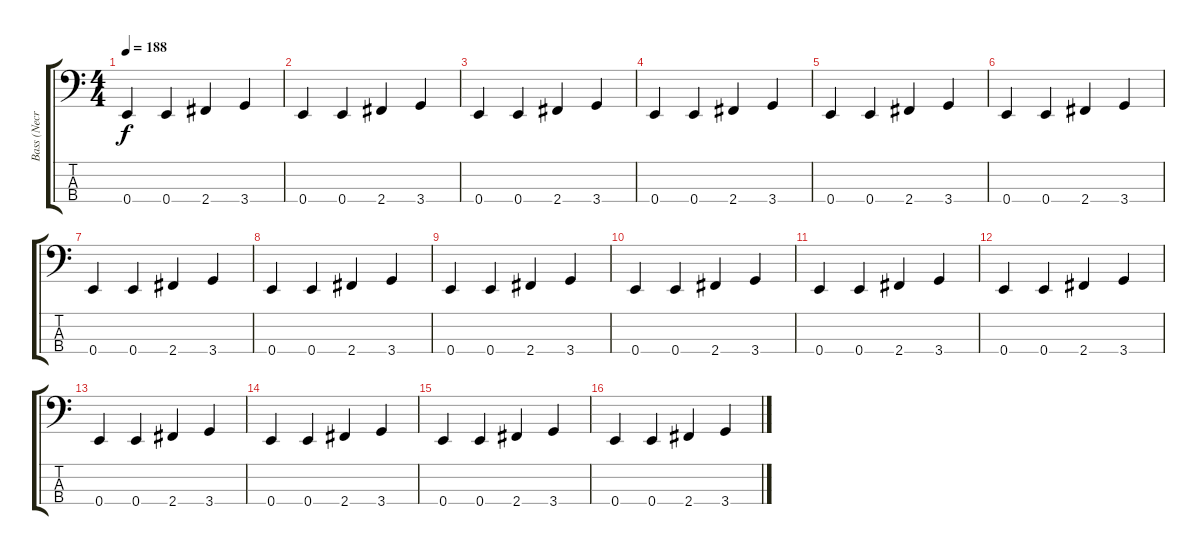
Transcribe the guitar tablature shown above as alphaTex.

\track ("Bass (Necrobutcher)" "Bass (Necr") {instrument electricbassfinger}
\staff {score tabs}
\tuning (G2 D2 A1 E1) {hide}
\ts (4 4)
\tempo 188
\clef f4
\ks c
0.4.4{dy f volume 13} 0.4.4 2.4.4 3.4.4 |
0.4.4{volume 13} 0.4.4 2.4.4 3.4.4 |
0.4.4{volume 13} 0.4.4 2.4.4 3.4.4 |
0.4.4{volume 13} 0.4.4 2.4.4 3.4.4 |
0.4.4{volume 13} 0.4.4 2.4.4 3.4.4 |
0.4.4{volume 13} 0.4.4 2.4.4 3.4.4 |
0.4.4{volume 13} 0.4.4 2.4.4 3.4.4 |
0.4.4{volume 13} 0.4.4 2.4.4 3.4.4 |
0.4.4{volume 13} 0.4.4 2.4.4 3.4.4 |
0.4.4{volume 13} 0.4.4 2.4.4 3.4.4 |
0.4.4{volume 13} 0.4.4 2.4.4 3.4.4 |
0.4.4{volume 13} 0.4.4 2.4.4 3.4.4 |
0.4.4{volume 13} 0.4.4 2.4.4 3.4.4 |
0.4.4{volume 13} 0.4.4 2.4.4 3.4.4 |
0.4.4{volume 13} 0.4.4 2.4.4 3.4.4 |
0.4.4{volume 13} 0.4.4 2.4.4 3.4.4
